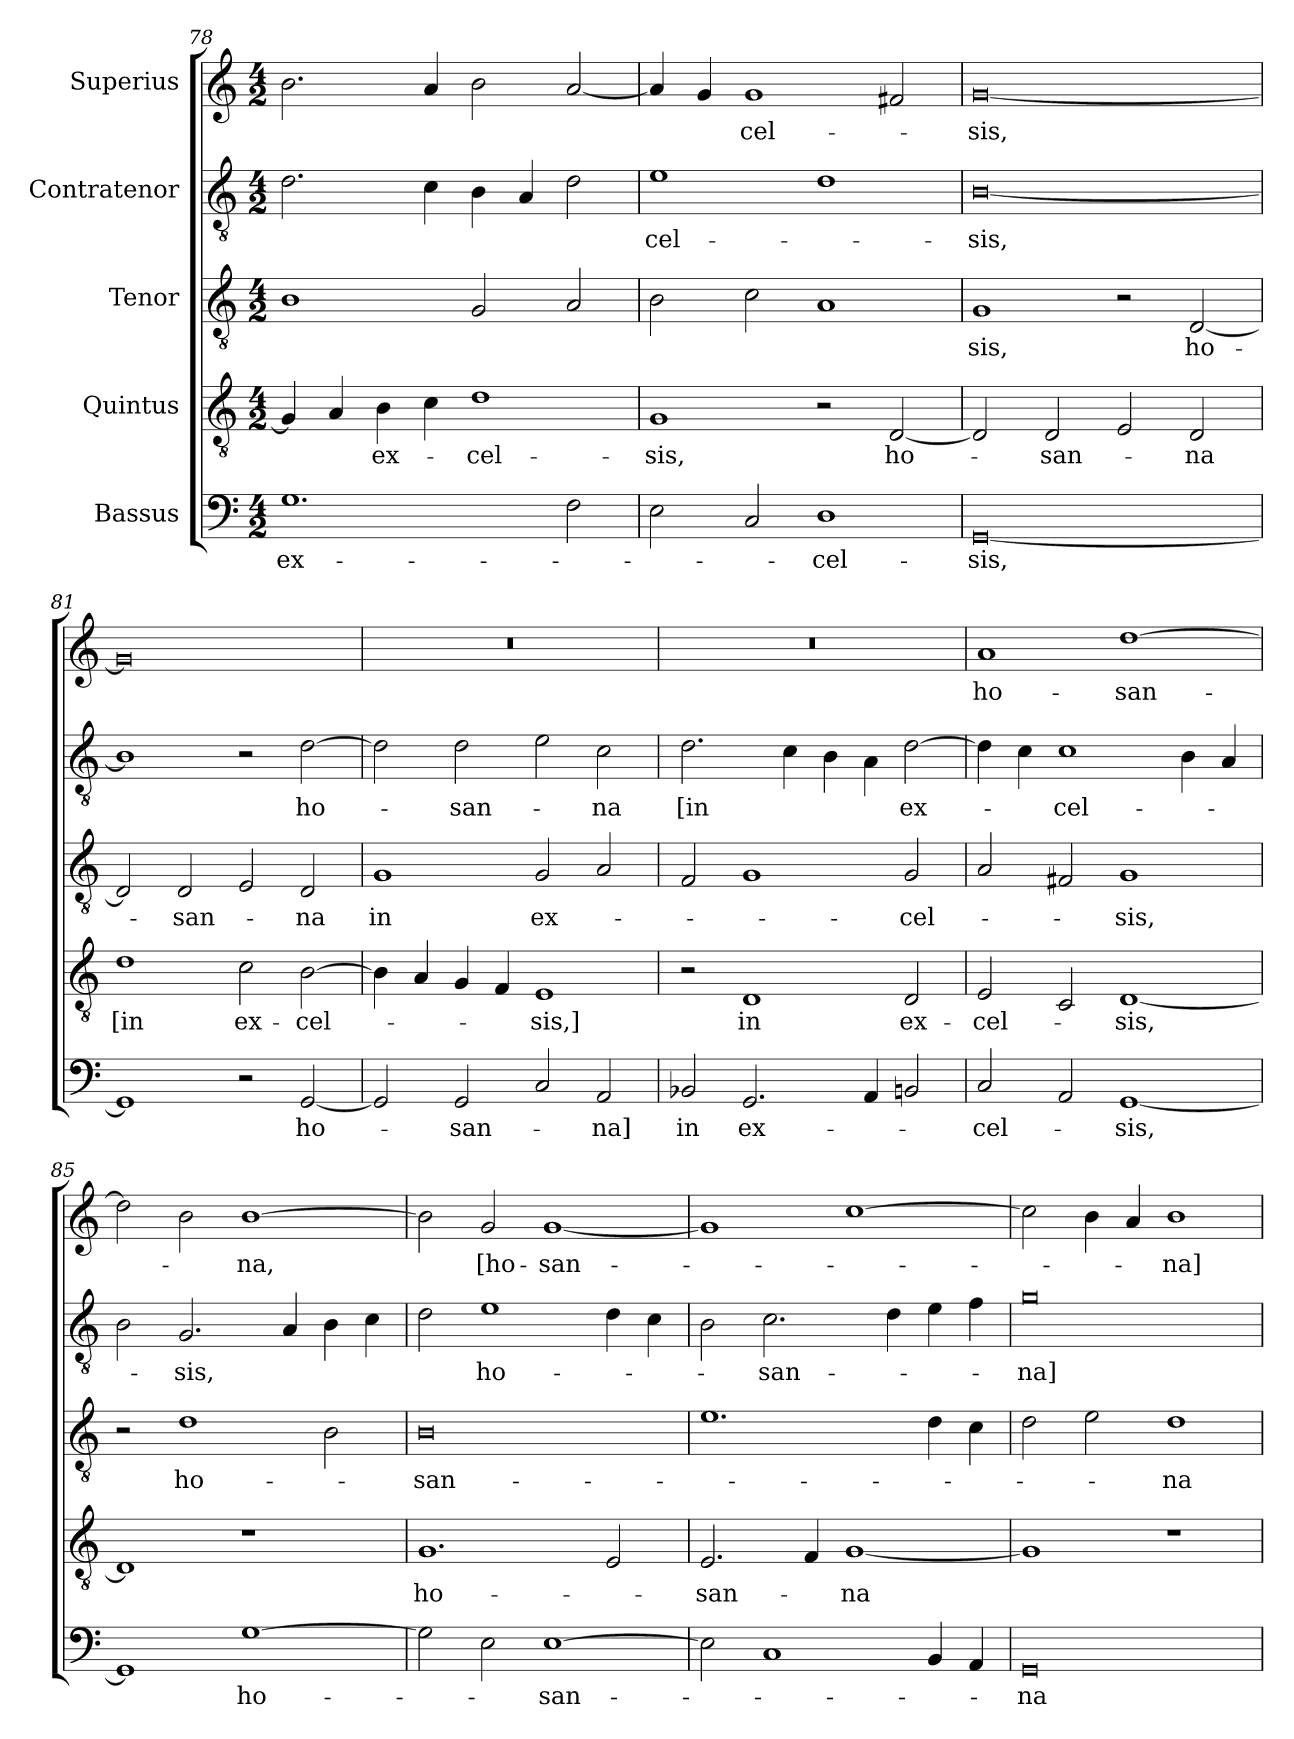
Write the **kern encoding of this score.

**kern	**text	**kern	**text	**kern	**text	**kern	**text	**kern	**text
*part5	*part5	*part4	*part4	*part3	*part3	*part2	*part2	*part1	*part1
*staff5	*staff5	*staff4	*staff4	*staff3	*staff3	*staff2	*staff2	*staff1	*staff1
*I"Bassus	*	*I"Quintus	*	*I"Tenor	*	*I"Contratenor	*	*I"Superius	*
*clefF4	*	*clefGv2	*	*clefGv2	*	*clefGv2	*	*clefG2	*
*k[]	*	*k[]	*	*k[]	*	*k[]	*	*k[]	*
*M4/2	*	*M4/2	*	*M4/2	*	*M4/2	*	*M4/2	*
=78	=78	=78	=78	=78	=78	=78	=78	=78	=78
1.G\	ex-	4G/]	.	1B/	.	2.d\	.	2.b\	.
.	.	4A/	.	.	.	.	.	.	.
.	.	4B\	ex-	.	.	.	.	.	.
.	.	4c\	.	.	.	4c\	.	4a/	.
.	.	1d/	-cel-	2G/	.	4B\	.	2b\	.
.	.	.	.	.	.	4A/	.	.	.
2F\	.	.	.	2A/	.	2d\	.	[2a/	.
=79	=79	=79	=79	=79	=79	=79	=79	=79	=79
2E\	.	1G/	-sis,	2B\	.	1e/	-cel-	4a/]	.
.	.	.	.	.	.	.	.	4g/	.
2C/	.	.	.	2c\	.	.	.	1g/	-cel-
1D\	-cel-	2r	.	1A/	.	1d/	.	.	.
.	.	[2D/	ho-	.	.	.	.	2f#X/	.
=80	=80	=80	=80	=80	=80	=80	=80	=80	=80
[0GG/	-sis,	2D/]	.	1G/	-sis,	[0B/	-sis,	[0g/	-sis,
.	.	2D/	-san-	.	.	.	.	.	.
.	.	2E/	.	2r	.	.	.	.	.
.	.	2D/	-na	[2D/	ho-	.	.	.	.
=81	=81	=81	=81	=81	=81	=81	=81	=81	=81
1GG/]	.	1d/	[in	2D/]	.	1B/]	.	0g/]	.
.	.	.	.	2D/	-san-	.	.	.	.
2r	.	2c\	ex-	2E/	.	2r	.	.	.
[2GG/	ho-	[2B\	-cel-	2D/	-na	[2d\	ho-	.	.
=82	=82	=82	=82	=82	=82	=82	=82	=82	=82
2GG/]	.	4B\]	.	1G/	in	2d\]	.	0r	.
.	.	4A/	.	.	.	.	.	.	.
2GG/	-san-	4G/	.	.	.	2d\	-san-	.	.
.	.	4F/	.	.	.	.	.	.	.
2C/	.	1E/	-sis,]	2G/	ex-	2e\	.	.	.
2AA/	-na]	.	.	2A/	.	2c\	-na	.	.
=83	=83	=83	=83	=83	=83	=83	=83	=83	=83
2BB-X/	in	2r	.	2F/	.	2.d\	[in	0r	.
2.GG/	ex-	1D/	in	1G/	.	.	.	.	.
.	.	.	.	.	.	4c\	.	.	.
.	.	.	.	.	.	4B\	.	.	.
4AA/	.	.	.	.	.	4A\	.	.	.
2BB/	.	2D/	ex-	2G/	-cel-	[2d\	ex-	.	.
=84	=84	=84	=84	=84	=84	=84	=84	=84	=84
2C/	-cel-	2E/	-cel-	2A/	.	4d\]	.	1a/	ho-
.	.	.	.	.	.	4c\	.	.	.
2AA/	.	2C/	.	2F#X/	.	1c/	-cel-	.	.
[1GG/	-sis,	[1D/	-sis,	1G/	-sis,	.	.	[1dd\	-san-
.	.	.	.	.	.	4B\	.	.	.
.	.	.	.	.	.	4A/	.	.	.
=85	=85	=85	=85	=85	=85	=85	=85	=85	=85
1GG/]	.	1D/]	.	2r	.	2B\	.	2dd\]	.
.	.	.	.	1d/	ho-	2.G/	-sis,	2b\	.
[1G\	ho-	1r	.	.	.	.	.	[1b\	-na,
.	.	.	.	.	.	4A/	.	.	.
.	.	.	.	2B\	.	4B\	.	.	.
.	.	.	.	.	.	4c\	.	.	.
=86	=86	=86	=86	=86	=86	=86	=86	=86	=86
2G\]	.	1.G/	ho-	0B\	-san-	2d\	.	2b\]	.
2E\	.	.	.	.	.	1e/	ho-	2g/	[ho-
[1E\	-san-	.	.	.	.	.	.	[1g/	-san-
.	.	2E/	.	.	.	4d\	.	.	.
.	.	.	.	.	.	4c\	.	.	.
=87	=87	=87	=87	=87	=87	=87	=87	=87	=87
2E\]	.	2.E/	-san-	1.e/	.	2B\	.	1g/]	.
1C/	.	.	.	.	.	2.c\	-san-	.	.
.	.	4F/	.	.	.	.	.	.	.
.	.	[1G/	-na	.	.	.	.	[1cc\	.
.	.	.	.	.	.	4d\	.	.	.
4BB/	.	.	.	4d\	.	4e\	.	.	.
4AA/	.	.	.	4c\	.	4f\	.	.	.
=88	=88	=88	=88	=88	=88	=88	=88	=88	=88
0GG/	-na	1G/]	.	2d\	.	0g/	-na]	2cc\]	.
.	.	.	.	2e\	.	.	.	4b\	.
.	.	.	.	.	.	.	.	4a/	.
.	.	1r	.	1d/	-na	.	.	1b\	-na]
=	=	=	=	=	=	=	=	=	=
*-	*-	*-	*-	*-	*-	*-	*-	*-	*-
